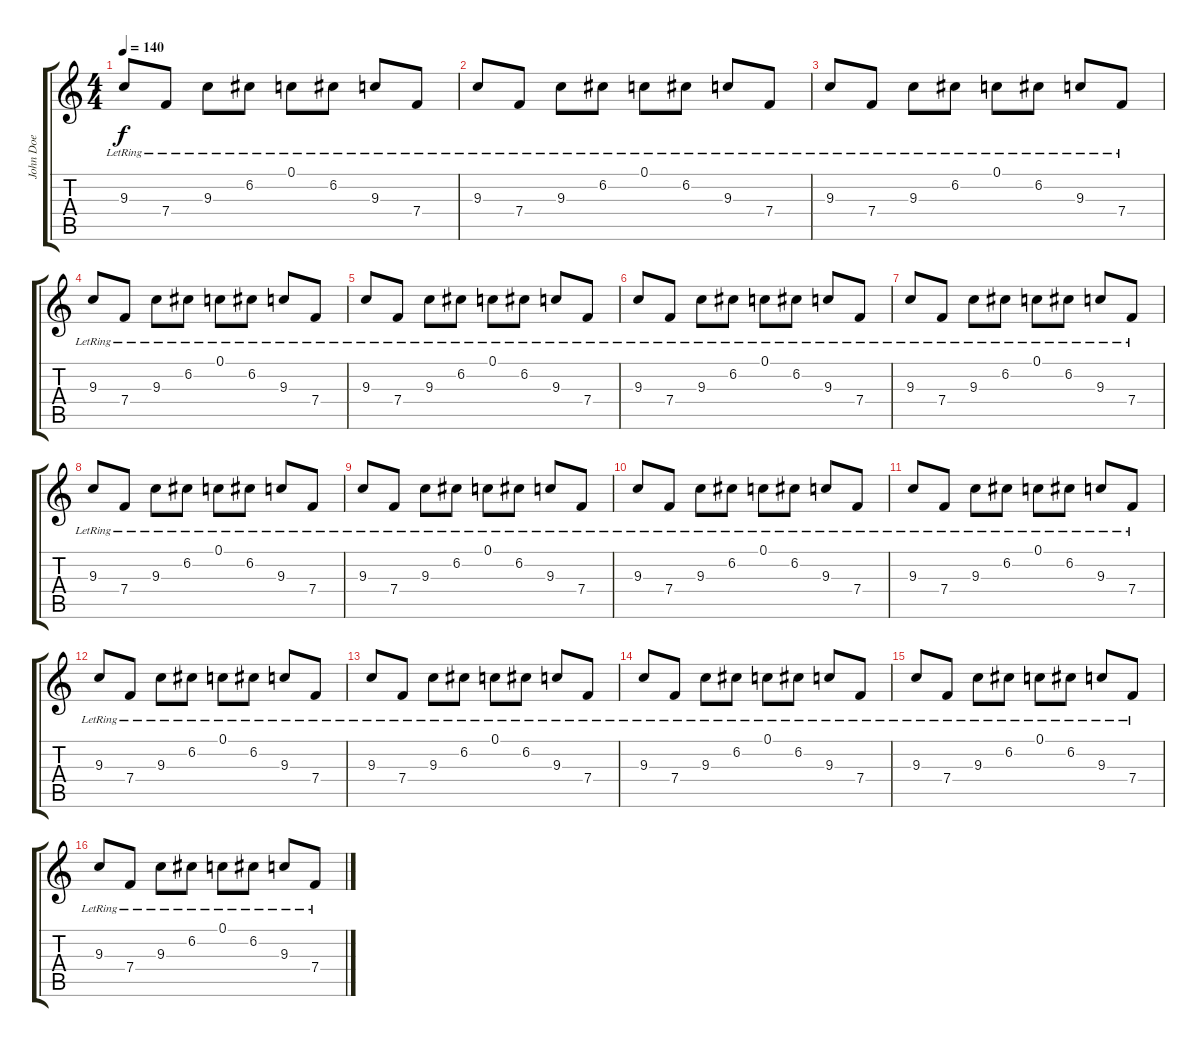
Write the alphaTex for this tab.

\track ("John Doe" "John Doe") {instrument distortionguitar}
\staff {score tabs}
\tuning (C4 G3 Eb3 Bb2 F2 C2) {hide}
\ts (4 4)
\tempo 140
\clef g2
\ks c
9.3{lr}.8{dy f} 7.4{lr}.8 9.3{lr}.8 6.2{lr}.8 0.1{lr}.8 6.2{lr}.8 9.3{lr}.8 7.4{lr}.8 |
9.3{lr}.8 7.4{lr}.8 9.3{lr}.8 6.2{lr}.8 0.1{lr}.8 6.2{lr}.8 9.3{lr}.8 7.4{lr}.8 |
9.3{lr}.8 7.4{lr}.8 9.3{lr}.8 6.2{lr}.8 0.1{lr}.8 6.2{lr}.8 9.3{lr}.8 7.4{lr}.8 |
9.3{lr}.8 7.4{lr}.8 9.3{lr}.8 6.2{lr}.8 0.1{lr}.8 6.2{lr}.8 9.3{lr}.8 7.4{lr}.8 |
9.3{lr}.8 7.4{lr}.8 9.3{lr}.8 6.2{lr}.8 0.1{lr}.8 6.2{lr}.8 9.3{lr}.8 7.4{lr}.8 |
9.3{lr}.8 7.4{lr}.8 9.3{lr}.8 6.2{lr}.8 0.1{lr}.8 6.2{lr}.8 9.3{lr}.8 7.4{lr}.8 |
9.3{lr}.8 7.4{lr}.8 9.3{lr}.8 6.2{lr}.8 0.1{lr}.8 6.2{lr}.8 9.3{lr}.8 7.4{lr}.8 |
9.3{lr}.8 7.4{lr}.8 9.3{lr}.8 6.2{lr}.8 0.1{lr}.8 6.2{lr}.8 9.3{lr}.8 7.4{lr}.8 |
9.3{lr}.8 7.4{lr}.8 9.3{lr}.8 6.2{lr}.8 0.1{lr}.8 6.2{lr}.8 9.3{lr}.8 7.4{lr}.8 |
9.3{lr}.8 7.4{lr}.8 9.3{lr}.8 6.2{lr}.8 0.1{lr}.8 6.2{lr}.8 9.3{lr}.8 7.4{lr}.8 |
9.3{lr}.8 7.4{lr}.8 9.3{lr}.8 6.2{lr}.8 0.1{lr}.8 6.2{lr}.8 9.3{lr}.8 7.4{lr}.8 |
9.3{lr}.8 7.4{lr}.8 9.3{lr}.8 6.2{lr}.8 0.1{lr}.8 6.2{lr}.8 9.3{lr}.8 7.4{lr}.8 |
9.3{lr}.8 7.4{lr}.8 9.3{lr}.8 6.2{lr}.8 0.1{lr}.8 6.2{lr}.8 9.3{lr}.8 7.4{lr}.8 |
9.3{lr}.8 7.4{lr}.8 9.3{lr}.8 6.2{lr}.8 0.1{lr}.8 6.2{lr}.8 9.3{lr}.8 7.4{lr}.8 |
9.3{lr}.8 7.4{lr}.8 9.3{lr}.8 6.2{lr}.8 0.1{lr}.8 6.2{lr}.8 9.3{lr}.8 7.4{lr}.8 |
9.3{lr}.8 7.4{lr}.8 9.3{lr}.8 6.2{lr}.8 0.1{lr}.8 6.2{lr}.8 9.3{lr}.8 7.4{lr}.8
